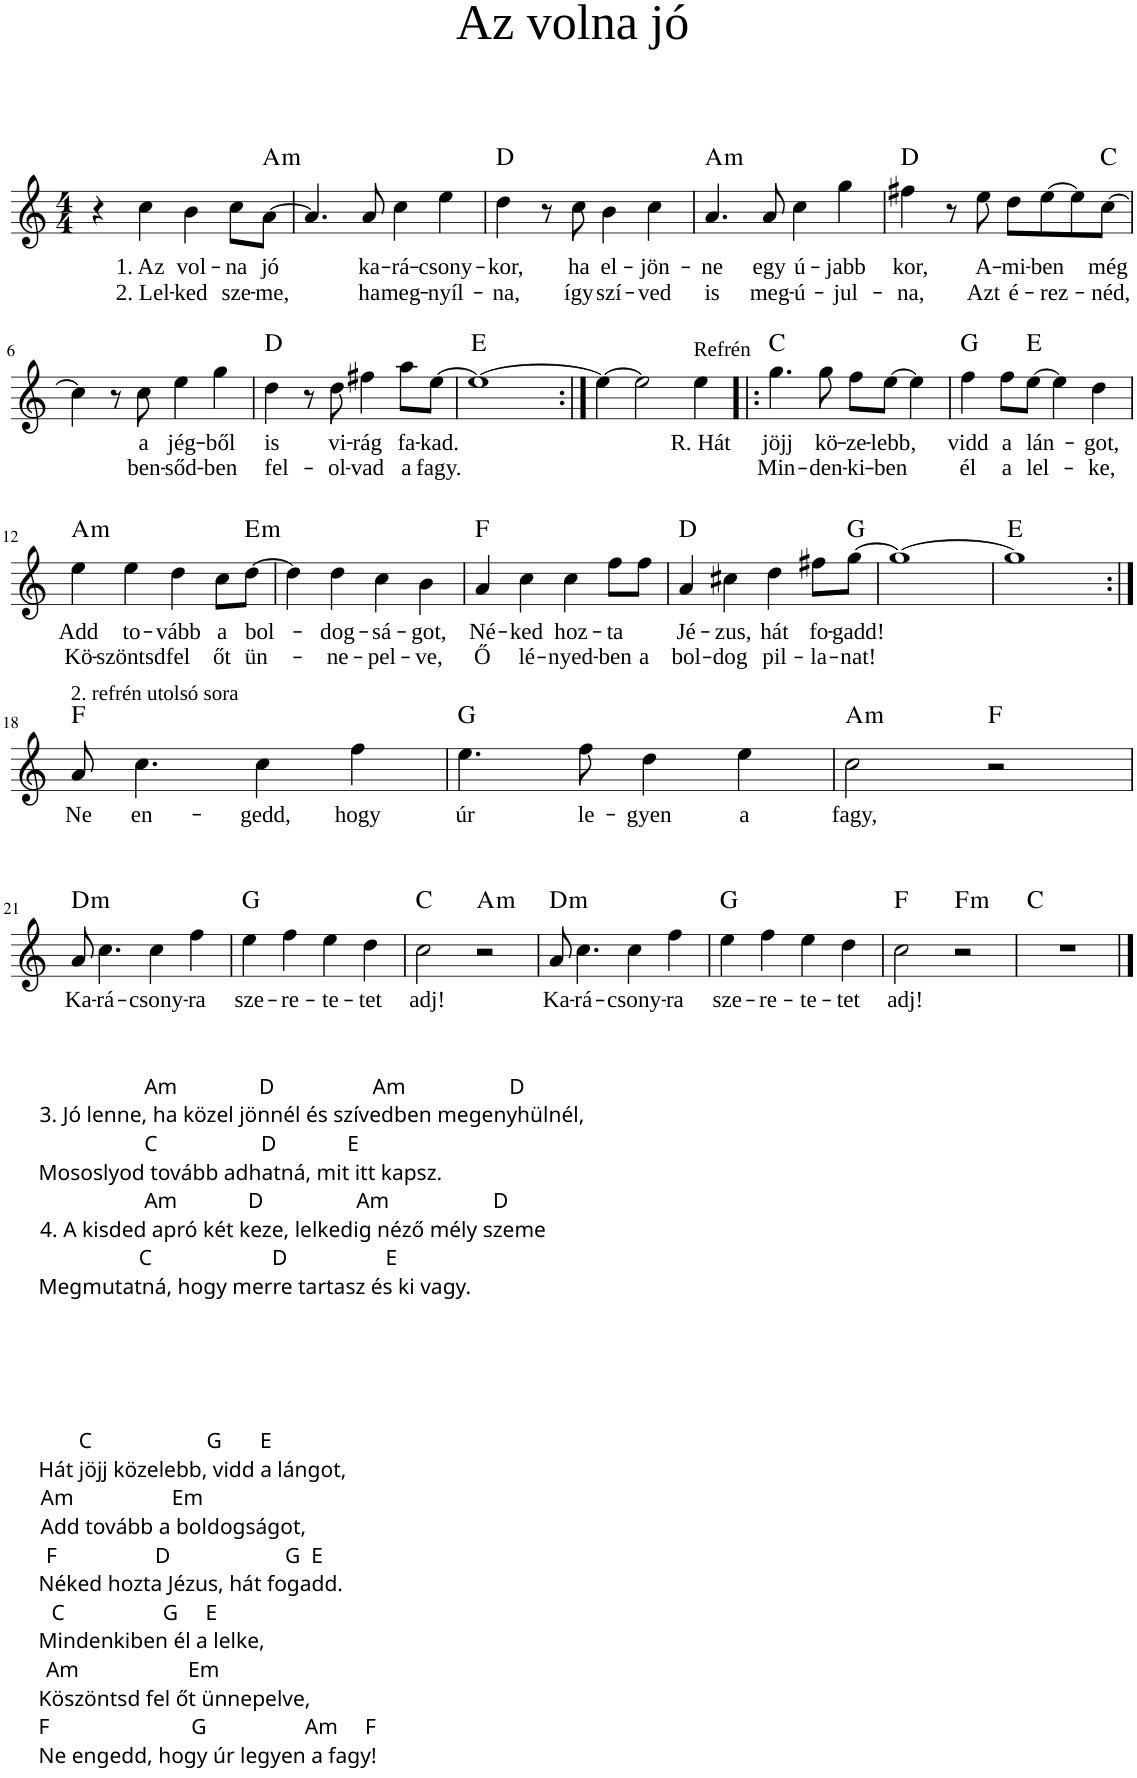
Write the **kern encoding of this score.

**kern	**text	**text	**harte
*part1	*part1	*part1	*part1
*staff1	*staff1	*staff1	*
*I"Voice	*	*	*
*clefG2	*	*	*
*k[]	*	*	*
*M4/4	*	*	*
=1	=1	=1	=1
4r	.	.	.
!	!LO:LY:b	!LO:LY:b	!
4cc\	1. Az	2. Lel-	.
!	!LO:LY:b	!LO:LY:b	!
4b\	vol-	-ked	.
!	!LO:LY:b	!LO:LY:b	!
8cc\L	-na	sze-	.
!	!LO:LY:b	!LO:LY:b	!LO:H:kt=m
[8a\J	jó	-me,	A:min
=2	=2	=2	=2
4.a/]	.	.	.
!	!LO:LY:b	!LO:LY:b	!
8a/	ka-	ha	.
!	!LO:LY:b	!LO:LY:b	!
4cc\	-rá-	meg-	.
!	!LO:LY:b	!LO:LY:b	!
4ee\	-csony-	-nyíl-	.
=3	=3	=3	=3
!	!LO:LY:b	!LO:LY:b	!LO:H:kt=N.C.
4dd\	-kor,	-na,	N
8r	.	.	.
!	!LO:LY:b	!LO:LY:b	!
8cc\	ha	így	.
!	!LO:LY:b	!LO:LY:b	!
4b\	el-	szí-	.
!	!LO:LY:b	!LO:LY:b	!
4cc\	-jön-	-ved	.
=4	=4	=4	=4
!	!LO:LY:b	!LO:LY:b	!LO:H:kt=m
4.a/	-ne	is	A:min
!	!LO:LY:b	!LO:LY:b	!
8a/	egy	meg-	.
!	!LO:LY:b	!LO:LY:b	!
4cc\	ú-	-ú-	.
!	!LO:LY:b	!LO:LY:b	!
4gg\	-jabb	-jul-	.
=5	=5	=5	=5
!	!LO:LY:b	!LO:LY:b	!LO:H:kt=N.C.
4ff#X\	kor,	-na,	N
8r	.	.	.
!	!LO:LY:b	!LO:LY:b	!
8ee\	A-	Azt	.
!	!LO:LY:b	!LO:LY:b	!
8dd\L	-mi-	é-	.
!	!LO:LY:b	!LO:LY:b	!
[8ee\	-ben	-rez-	.
8ee\]	.	.	.
!	!LO:LY:b	!LO:LY:b	!LO:H:kt=N.C.
[8cc\J	még	-néd,	N
!!LO:LB:g=z
=6	=6	=6	=6
4cc\]	.	.	.
8r	.	.	.
!	!LO:LY:b	!LO:LY:b	!
8cc\	a	ben-	.
!	!LO:LY:b	!LO:LY:b	!
4ee\	jég-	-sőd-	.
!	!LO:LY:b	!LO:LY:b	!
4gg\	-ből	-ben	.
=7	=7	=7	=7
!	!LO:LY:b	!LO:LY:b	!LO:H:kt=N.C.
4dd\	is	fel-	N
8r	.	.	.
!	!LO:LY:b	!LO:LY:b	!
8dd\	vi-	-ol-	.
!	!LO:LY:b	!LO:LY:b	!
4ff#X\	-rág	-vad	.
!	!LO:LY:b	!LO:LY:b	!
8aa\L	fa-	a	.
!	!LO:LY:b	!LO:LY:b	!
[8ee\J	-kad.	fagy.	.
=8	=8	=8	=8
!	!	!	!LO:H:kt=N.C.
1ee_	.	.	N
=9:|!	=9:|!	=9:|!	=9:|!
4ee\_	.	.	.
2ee\]	.	.	.
!LO:TX:a:t=Refrén	!	!	!
!	!LO:LY:b	!	!
4ee\	R. Hát	.	.
=10!|:	=10!|:	=10!|:	=10!|:
!	!LO:LY:b	!LO:LY:b	!LO:H:kt=N.C.
4.gg\	jöjj	Min-	N
!	!LO:LY:b	!LO:LY:b	!
8gg\	kö-	-den-	.
!	!LO:LY:b	!LO:LY:b	!
8ff\L	-ze-	-ki-	.
!	!LO:LY:b	!LO:LY:b	!
[8ee\J	-lebb,	-ben	.
4ee\]	.	.	.
=11	=11	=11	=11
!	!LO:LY:b	!LO:LY:b	!LO:H:kt=N.C.
4ff\	vidd	él	N
!	!LO:LY:b	!LO:LY:b	!
8ff\L	a	a	.
!	!LO:LY:b	!LO:LY:b	!LO:H:kt=N.C.
[8ee\J	lán-	lel-	N
4ee\]	.	.	.
!	!LO:LY:b	!LO:LY:b	!
4dd\	-got,	-ke,	.
!!LO:LB:g=z
=12	=12	=12	=12
!	!LO:LY:b	!LO:LY:b	!LO:H:kt=m
4ee\	Add	Kö-	A:min
!	!LO:LY:b	!LO:LY:b	!
4ee\	to-	-szöntsd	.
!	!LO:LY:b	!LO:LY:b	!
4dd\	-vább	fel	.
!	!LO:LY:b	!LO:LY:b	!
8cc\L	a	őt	.
!	!LO:LY:b	!LO:LY:b	!LO:H:kt=m
[8dd\J	bol-	ün-	E:min
=13	=13	=13	=13
4dd\]	.	.	.
!	!LO:LY:b	!LO:LY:b	!
4dd\	-dog-	-ne-	.
!	!LO:LY:b	!LO:LY:b	!
4cc\	-sá-	-pel-	.
!	!LO:LY:b	!LO:LY:b	!
4b\	-got,	-ve,	.
=14	=14	=14	=14
!	!LO:LY:b	!LO:LY:b	!LO:H:kt=N.C.
4a/	Né-	Ő	N
!	!LO:LY:b	!LO:LY:b	!
4cc\	-ked	lé-	.
!	!LO:LY:b	!LO:LY:b	!
4cc\	hoz-	-nyed-	.
!	!LO:LY:b	!LO:LY:b	!
8ff\L	-ta	-ben	.
!	!	!LO:LY:b	!
8ff\J	.	a	.
=15	=15	=15	=15
!	!LO:LY:b	!LO:LY:b	!LO:H:kt=N.C.
4a/	Jé-	bol-	N
!	!LO:LY:b	!LO:LY:b	!
4cc#X\	-zus,	-dog	.
!	!LO:LY:b	!LO:LY:b	!
4dd\	hát	pil-	.
!	!LO:LY:b	!LO:LY:b	!
8ff#X\L	fo-	-la-	.
!	!LO:LY:b	!LO:LY:b	!LO:H:kt=N.C.
[8gg\J	-gadd!	-nat!	N
=16	=16	=16	=16
1gg_	.	.	.
=17	=17	=17	=17
!	!	!	!LO:H:kt=N.C.
1gg]	.	.	N
!!LO:LB:g=z
=18:|!	=18:|!	=18:|!	=18:|!
!LO:TX:a:t=2. refrén utolsó sora	!	!	!
!	!LO:LY:b	!	!LO:H:kt=N.C.
8a/	Ne	.	N
!	!LO:LY:b	!	!
4.cc\	en-	.	.
!	!LO:LY:b	!	!
4cc\	-gedd,	.	.
!	!LO:LY:b	!	!
4ff\	hogy	.	.
=19	=19	=19	=19
!	!LO:LY:b	!	!LO:H:kt=N.C.
4.ee\	úr	.	N
!	!LO:LY:b	!	!
8ff\	le-	.	.
!	!LO:LY:b	!	!
4dd\	-gyen	.	.
!	!LO:LY:b	!	!
4ee\	a	.	.
=20	=20	=20	=20
!	!LO:LY:b	!	!LO:H:kt=m
2cc\	fagy,	.	A:min
!	!	!	!LO:H:kt=N.C.
2r	.	.	N
!!LO:LB:g=z
=21	=21	=21	=21
!	!LO:LY:b	!	!LO:H:kt=m
8a/	Ka-	.	D:min
!	!LO:LY:b	!	!
4.cc\	-rá-	.	.
!	!LO:LY:b	!	!
4cc\	-csony-	.	.
!	!LO:LY:b	!	!
4ff\	-ra	.	.
=22	=22	=22	=22
!	!LO:LY:b	!	!LO:H:kt=N.C.
4ee\	sze-	.	N
!	!LO:LY:b	!	!
4ff\	-re-	.	.
!	!LO:LY:b	!	!
4ee\	-te-	.	.
!	!LO:LY:b	!	!
4dd\	-tet	.	.
=23	=23	=23	=23
!	!LO:LY:b	!	!LO:H:kt=N.C.
2cc\	adj!	.	N
!	!	!	!LO:H:kt=m
2r	.	.	A:min
=24	=24	=24	=24
!	!LO:LY:b	!	!LO:H:kt=m
8a/	Ka-	.	D:min
!	!LO:LY:b	!	!
4.cc\	-rá-	.	.
!	!LO:LY:b	!	!
4cc\	-csony-	.	.
!	!LO:LY:b	!	!
4ff\	-ra	.	.
=25	=25	=25	=25
!	!LO:LY:b	!	!LO:H:kt=N.C.
4ee\	sze-	.	N
!	!LO:LY:b	!	!
4ff\	-re-	.	.
!	!LO:LY:b	!	!
4ee\	-te-	.	.
!	!LO:LY:b	!	!
4dd\	-tet	.	.
=26	=26	=26	=26
!	!LO:LY:b	!	!LO:H:kt=N.C.
2cc\	adj!	.	N
!	!	!	!LO:H:kt=m
2r	.	.	F:min
=27	=27	=27	=27
!	!	!	!LO:H:kt=N.C.
1r	.	.	N
==	==	==	==
*-	*-	*-	*-
